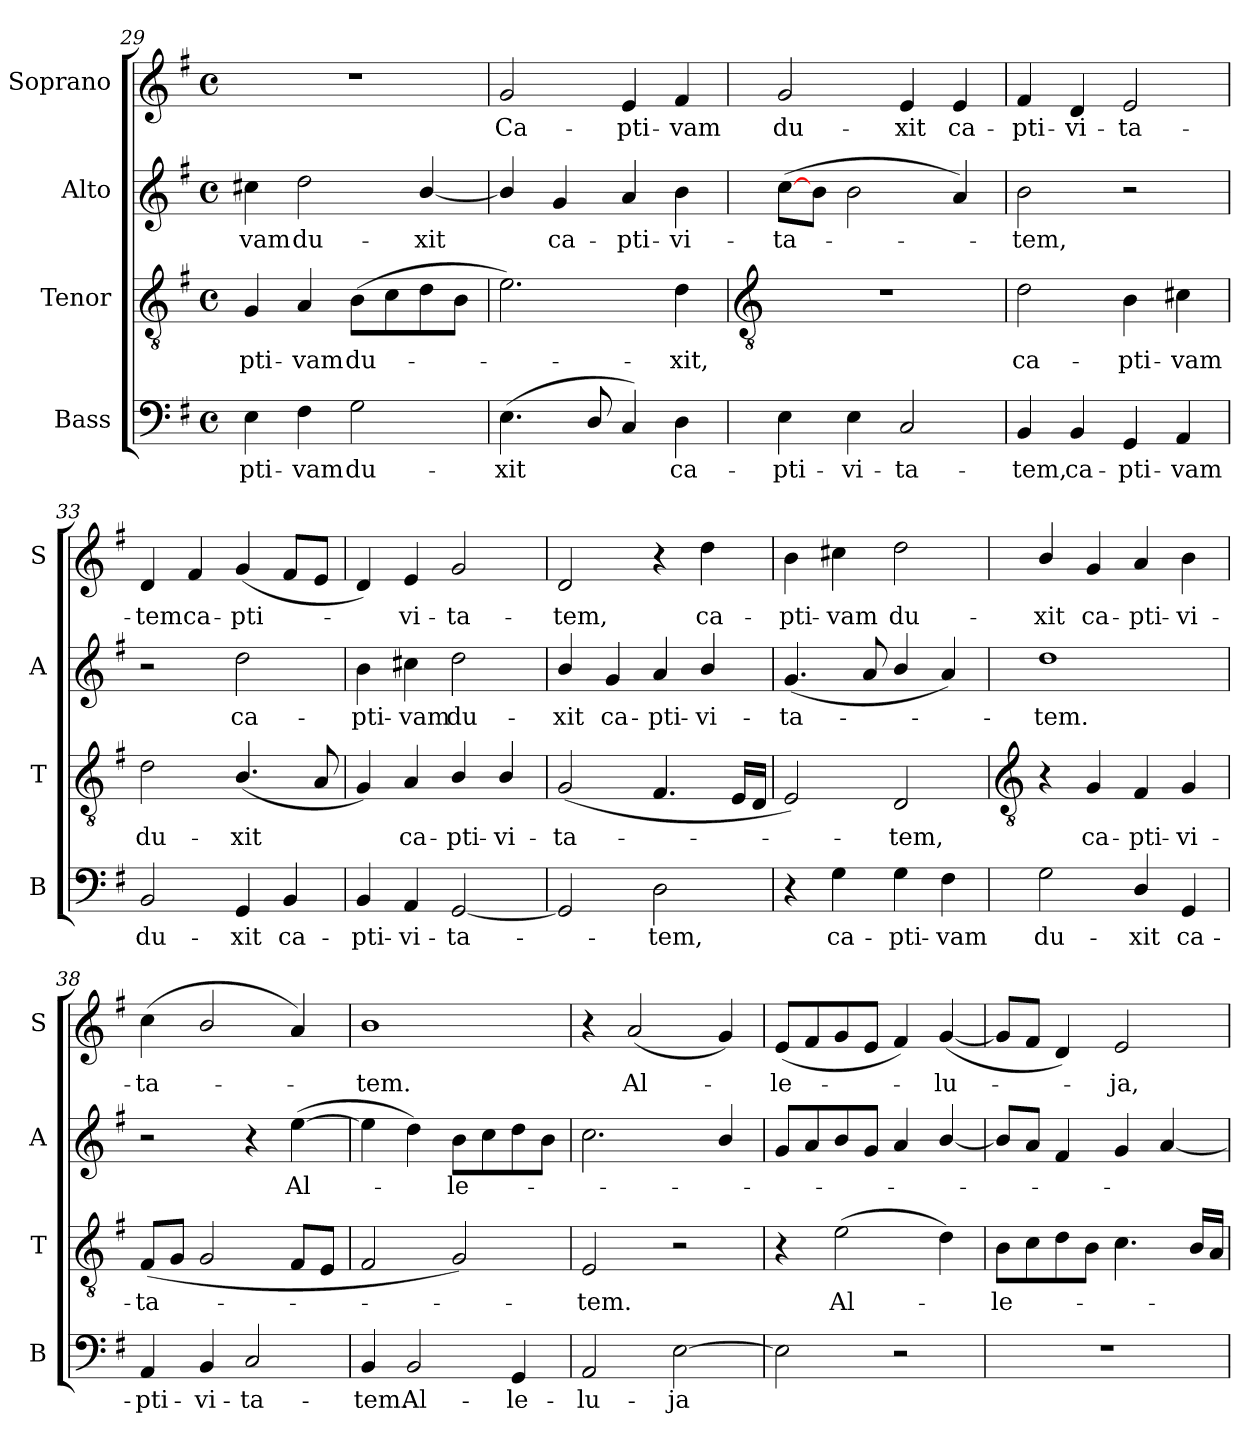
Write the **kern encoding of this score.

**kern	**text	**kern	**text	**kern	**text	**kern	**text
*part4	*part4	*part3	*part3	*part2	*part2	*part1	*part1
*staff4	*staff4	*staff3	*staff3	*staff2	*staff2	*staff1	*staff1
*I"Bass	*	*I"Tenor	*	*I"Alto	*	*I"Soprano	*
*I'B	*	*I'T	*	*I'A	*	*I'S	*
*clefF4	*	*clefGv2	*	*clefG2	*	*clefG2	*
*k[f#]	*	*k[f#]	*	*k[f#]	*	*k[f#]	*
*G:	*	*G:	*	*G:	*	*G:	*
*M4/4	*	*M4/4	*	*M4/4	*	*M4/4	*
*met(c)	*	*met(c)	*	*met(c)	*	*met(c)	*
=29	=29	=29	=29	=29	=29	=29	=29
!	!LO:LY:b	!	!LO:LY:b	!	!LO:LY:b	!	!
4E	-pti-	4G	-pti-	4cc#X	-vam	1r	.
!	!LO:LY:b	!	!LO:LY:b	!	!LO:LY:b	!	!
4F#	-vam	4A	-vam	2dd	du-	.	.
!	!LO:LY:b	!	!LO:LY:b	!	!	!	!
2G	du-	(>8BL	du-	.	.	.	.
.	.	8c	.	.	.	.	.
!	!	!	!	!	!LO:LY:b	!	!
.	.	8d	.	[4b/	-xit	.	.
.	.	8BJ	.	.	.	.	.
=30	=30	=30	=30	=30	=30	=30	=30
!	!LO:LY:b	!	!	!	!	!	!LO:LY:b
(<4.E	-xit	2.e)	.	4b/]	.	2g	Ca-
!	!	!	!	!	!LO:LY:b	!	!
.	.	.	.	4g	ca-	.	.
8D/	.	.	.	.	.	.	.
!	!	!	!	!	!LO:LY:b	!	!LO:LY:b
4C)	.	.	.	4a	-pti-	4e	-pti-
!	!LO:LY:b	!	!LO:LY:b	!	!LO:LY:b	!	!LO:LY:b
4D	ca-	4d	xit,	4b	-vi-	4f#	-vam
!!LO:LB:g=z
=31	=31	=31	=31	=31	=31	=31	=31
*	*	*clefGv2	*	*	*	*	*
!	!LO:LY:b	!	!	!	!LO:LY:b	!	!LO:LY:b
4E	-pti-	1r	.	(>[8ccL	-ta-	2g	du-
.	.	.	.	8bJ	.	.	.
!	!LO:LY:b	!	!	!	!	!	!
4E	-vi-	.	.	2b\	.	.	.
!	!LO:LY:b	!	!	!	!	!	!LO:LY:b
2C	-ta-	.	.	.	.	4e	-xit
!	!	!	!	!	!	!	!LO:LY:b
.	.	.	.	4a)	.	4e	ca-
=32	=32	=32	=32	=32	=32	=32	=32
!	!LO:LY:b	!	!LO:LY:b	!	!LO:LY:b	!	!LO:LY:b
4BB	-tem,	2d	ca-	2b	tem,	4f#	-pti-
!	!LO:LY:b	!	!	!	!	!	!LO:LY:b
4BB	ca-	.	.	.	.	4d	-vi-
!	!LO:LY:b	!	!LO:LY:b	!	!	!	!LO:LY:b
4GG	-pti-	4B	-pti-	2r	.	2e	-ta-
!	!LO:LY:b	!	!LO:LY:b	!	!	!	!
4AA	-vam	4c#X	-vam	.	.	.	.
=33	=33	=33	=33	=33	=33	=33	=33
!	!LO:LY:b	!	!LO:LY:b	!	!	!	!LO:LY:b
2BB	du-	2d	du-	2r	.	4d	-tem
!	!	!	!	!	!	!	!LO:LY:b
.	.	.	.	.	.	4f#	ca-
!	!LO:LY:b	!	!LO:LY:b	!	!LO:LY:b	!	!LO:LY:b
4GG	-xit	(<4.B/	-xit	2dd	ca-	(<4g	-pti-
!	!LO:LY:b	!	!	!	!	!	!
4BB	ca-	.	.	.	.	8f#L	.
.	.	8A	.	.	.	8eJ	.
=34	=34	=34	=34	=34	=34	=34	=34
!	!LO:LY:b	!	!	!	!LO:LY:b	!	!
4BB	-pti-	4G)	.	4b	-pti-	4d)	.
!	!LO:LY:b	!	!LO:LY:b	!	!LO:LY:b	!	!LO:LY:b
4AA	-vi-	4A	ca-	4cc#X	-vam	4e	vi-
!	!LO:LY:b	!	!LO:LY:b	!	!LO:LY:b	!	!LO:LY:b
[2GG	-ta-	4B/	-pti-	2dd	du-	2g	-ta-
!	!	!	!LO:LY:b	!	!	!	!
.	.	4B/	-vi-	.	.	.	.
=35	=35	=35	=35	=35	=35	=35	=35
!	!	!	!LO:LY:b	!	!LO:LY:b	!	!LO:LY:b
2GG]	.	(<2G	-ta-	4b/	-xit	2d	-tem,
!	!	!	!	!	!LO:LY:b	!	!
.	.	.	.	4g	ca-	.	.
!	!LO:LY:b	!	!	!	!LO:LY:b	!	!
2D	tem,	4.F#	.	4a	-pti-	4r	.
!	!	!	!	!	!LO:LY:b	!	!LO:LY:b
.	.	.	.	4b/	-vi-	4dd	ca-
.	.	16ELL	.	.	.	.	.
.	.	16DJJ	.	.	.	.	.
=36	=36	=36	=36	=36	=36	=36	=36
!	!	!	!	!	!LO:LY:b	!	!LO:LY:b
4r	.	2E)	.	(<4.g	-ta-	4b	-pti-
!	!LO:LY:b	!	!	!	!	!	!LO:LY:b
4G	ca-	.	.	.	.	4cc#X	-vam
.	.	.	.	8a	.	.	.
!	!LO:LY:b	!	!LO:LY:b	!	!	!	!LO:LY:b
4G	-pti-	2D	tem,	4b/	.	2dd	du-
!	!LO:LY:b	!	!	!	!	!	!
4F#	-vam	.	.	4a)	.	.	.
!!LO:LB:g=z
=37	=37	=37	=37	=37	=37	=37	=37
*	*	*clefGv2	*	*	*	*	*
!	!LO:LY:b	!	!	!	!LO:LY:b	!	!LO:LY:b
2G	du-	4r	.	1dd	tem.	4b/	-xit
!	!	!	!LO:LY:b	!	!	!	!LO:LY:b
.	.	4G	ca-	.	.	4g	ca-
!	!LO:LY:b	!	!LO:LY:b	!	!	!	!LO:LY:b
4D/	-xit	4F#	-pti-	.	.	4a	-pti-
!	!LO:LY:b	!	!LO:LY:b	!	!	!	!LO:LY:b
4GG	ca-	4G	-vi-	.	.	4b	-vi-
=38	=38	=38	=38	=38	=38	=38	=38
!	!LO:LY:b	!	!LO:LY:b	!	!	!	!LO:LY:b
4AA	-pti-	(<8F#L	-ta-	2r	.	(<4cc	-ta-
.	.	8GJ	.	.	.	.	.
!	!LO:LY:b	!	!	!	!	!	!
4BB	-vi-	2G	.	.	.	2b/	.
!	!LO:LY:b	!	!	!	!	!	!
2C	-ta-	.	.	4r	.	.	.
!	!	!	!	!	!LO:LY:b	!	!
.	.	8F#L	.	(>[4ee	Al-	4a)	.
.	.	8EJ	.	.	.	.	.
=39	=39	=39	=39	=39	=39	=39	=39
!	!LO:LY:b	!	!	!	!	!	!LO:LY:b
4BB	-tem.	2F#	.	4ee]	.	1b	tem.
!	!LO:LY:b	!	!	!	!	!	!
2BB	Al-	.	.	4dd)	.	.	.
!	!	!	!	!	!LO:LY:b	!	!
.	.	2G)	.	8bL	le-	.	.
.	.	.	.	8cc	.	.	.
!	!LO:LY:b	!	!	!	!	!	!
4GG	-le-	.	.	8dd	.	.	.
.	.	.	.	8bJ	.	.	.
=40	=40	=40	=40	=40	=40	=40	=40
!	!LO:LY:b	!	!LO:LY:b	!	!	!	!
2AA	-lu-	2E	tem.	2.cc	.	4r	.
!	!	!	!	!	!	!	!LO:LY:b
.	.	.	.	.	.	(<2a	Al-
!	!LO:LY:b	!	!	!	!	!	!
[2E	-ja	2r	.	.	.	.	.
.	.	.	.	4b/	.	4g)	.
=41	=41	=41	=41	=41	=41	=41	=41
!	!	!	!	!	!	!	!LO:LY:b
2E]	.	4r	.	8gL	.	(<8eL	le-
.	.	.	.	8a	.	8f#	.
!	!	!	!LO:LY:b	!	!	!	!
.	.	(>2e	Al-	8b	.	8g	.
.	.	.	.	8gJ	.	8eJ	.
2r	.	.	.	4a	.	4f#)	.
!	!	!	!	!	!	!	!LO:LY:b
.	.	4d)	.	[4b/	.	(<[4g	lu-
=42	=42	=42	=42	=42	=42	=42	=42
!	!	!	!LO:LY:b	!	!	!	!
1r	.	8BL	le-	8bL]	.	8gL]	.
.	.	8c	.	8aJ	.	8f#J	.
.	.	8d	.	4f#	.	4d)	.
.	.	8BJ	.	.	.	.	.
!	!	!	!	!	!	!	!LO:LY:b
.	.	4.c	.	4g	.	2e	ja,
.	.	.	.	[4a	.	.	.
.	.	16BLL	.	.	.	.	.
.	.	16AJJ	.	.	.	.	.
=	=	=	=	=	=	=	=
*-	*-	*-	*-	*-	*-	*-	*-
